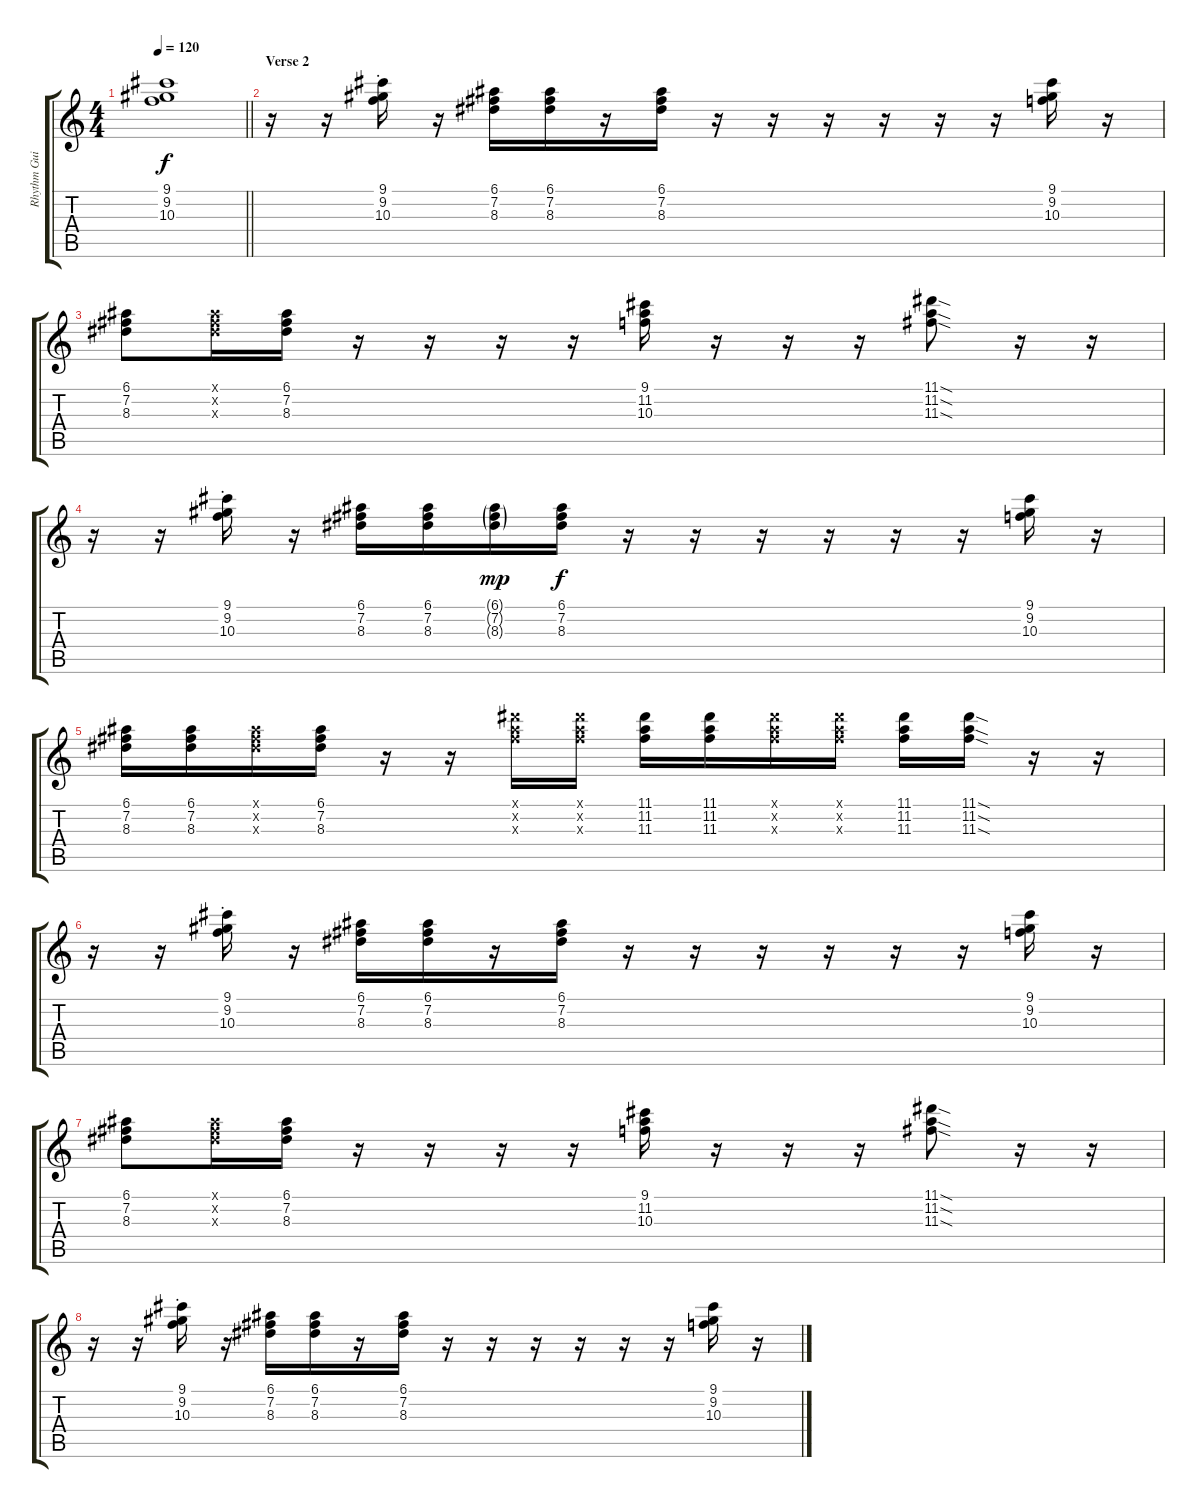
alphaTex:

\track ("Rhythm Guitar" "Rhythm Gui") {instrument acousticguitarsteel}
\staff {score tabs}
\tuning (E4 B3 G3 D3 A2 E2) {hide}
\ts (4 4)
\tempo 120
\clef g2
\barLineRight lightlight
\ks c
(9.1 9.2 10.3).1{dy f} |
\section ("" "Verse 2")
r.16 r.16 (9.1{st} 9.2{st} 10.3{st}).16 r.16 (6.1 7.2 8.3).16 (6.1 7.2 8.3).16 r.16 (6.1 7.2 8.3).16 r.16 r.16 r.16 r.16 r.16 r.16 (9.1 9.2 10.3).16 r.16 |
(6.1 7.2 8.3).8 (6.1{x} 7.2{x} 8.3{x}).16 (6.1 7.2 8.3).16 r.16 r.16 r.16 r.16 (9.1 11.2 10.3).16 r.16 r.16 r.16 (11.1{sod} 11.2{sod} 11.3{sod}).8 r.16 r.16 |
r.16 r.16 (9.1{st} 9.2{st} 10.3{st}).16 r.16 (6.1 7.2 8.3).16 (6.1 7.2 8.3).16 (6.1{g} 7.2{g} 8.3{g}).16{dy mp} (6.1 7.2 8.3).16{dy f} r.16 r.16 r.16 r.16 r.16 r.16 (9.1 9.2 10.3).16 r.16 |
(6.1 7.2 8.3).16 (6.1 7.2 8.3).16 (6.1{x} 7.2{x} 8.3{x}).16 (6.1 7.2 8.3).16 r.16 r.16 (11.1{x} 11.2{x} 11.3{x}).16 (11.1{x} 11.2{x} 11.3{x}).16 (11.1 11.2 11.3).16 (11.1 11.2 11.3).16 (11.1{x} 11.2{x} 11.3{x}).16 (11.1{x} 11.2{x} 11.3{x}).16 (11.1 11.2 11.3).16 (11.1{sod} 11.2{sod} 11.3{sod}).16 r.16 r.16 |
r.16 r.16 (9.1{st} 9.2{st} 10.3{st}).16 r.16 (6.1 7.2 8.3).16 (6.1 7.2 8.3).16 r.16 (6.1 7.2 8.3).16 r.16 r.16 r.16 r.16 r.16 r.16 (9.1 9.2 10.3).16 r.16 |
(6.1 7.2 8.3).8 (6.1{x} 7.2{x} 8.3{x}).16 (6.1 7.2 8.3).16 r.16 r.16 r.16 r.16 (9.1 11.2 10.3).16 r.16 r.16 r.16 (11.1{sod} 11.2{sod} 11.3{sod}).8 r.16 r.16 |
r.16 r.16 (9.1{st} 9.2{st} 10.3{st}).16 r.16 (6.1 7.2 8.3).16 (6.1 7.2 8.3).16 r.16 (6.1 7.2 8.3).16 r.16 r.16 r.16 r.16 r.16 r.16 (9.1 9.2 10.3).16 r.16
